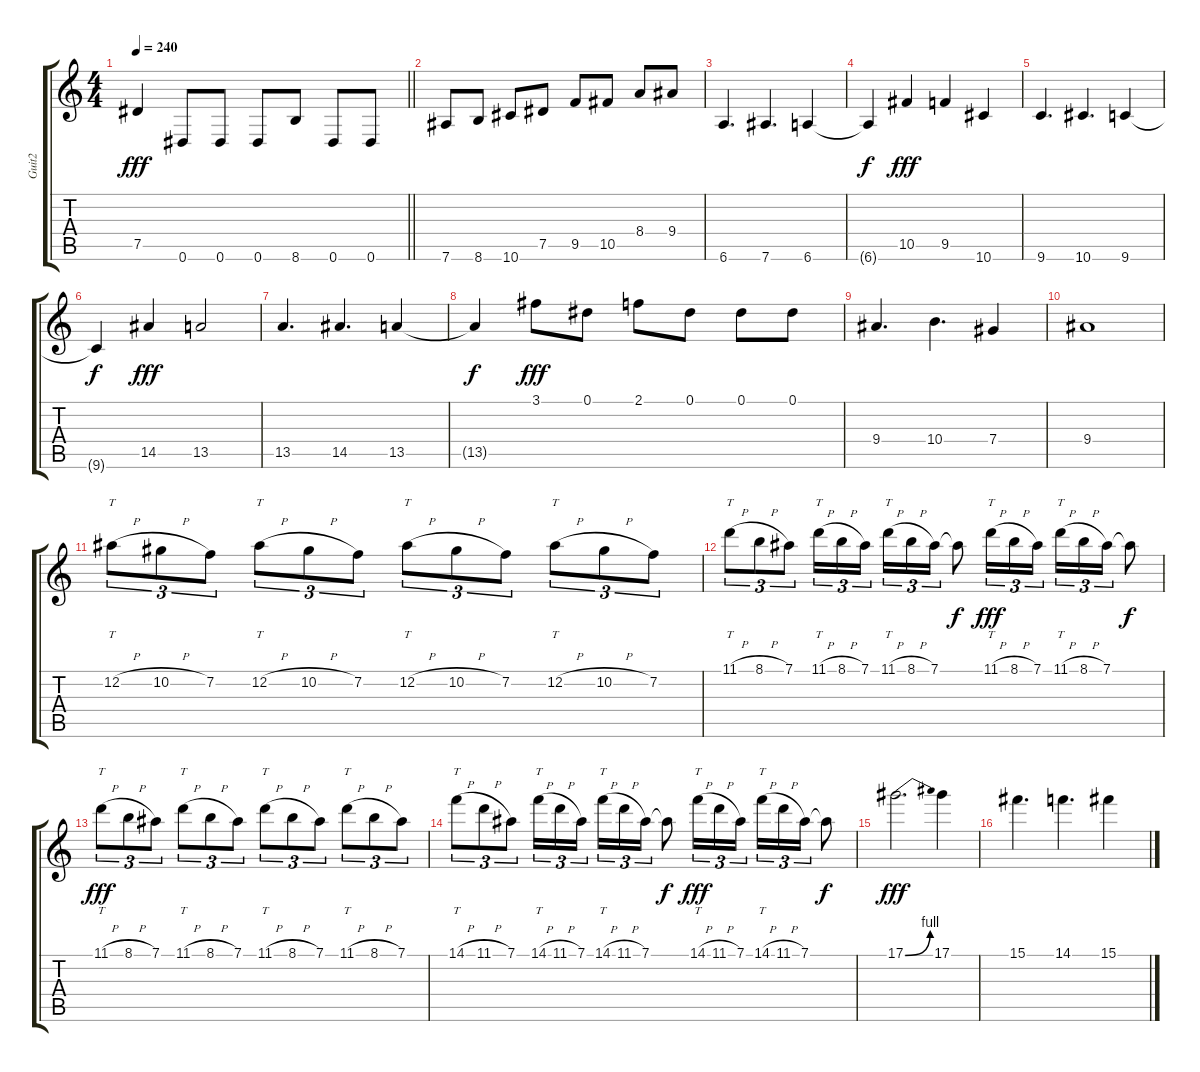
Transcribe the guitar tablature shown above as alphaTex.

\track ("Guit2" "Guit2") {instrument distortionguitar}
\staff {score tabs}
\tuning (Eb4 Bb3 Gb3 Db3 Ab2 Eb2) {hide}
\ts (4 4)
\tempo 240
\clef g2
\barLineRight lightlight
\ks c
7.5.4{dy fff} 0.6.8 0.6.8 0.6.8 8.6.8 0.6.8 0.6.8 |
7.6.8 8.6.8 10.6.8 7.5.8 9.5.8 10.5.8 8.4.8 9.4.8 |
6.6.4{d} 7.6.4{d} 6.6.4 |
6.6{t}.4{dy f} 10.5.4{dy fff} 9.5.4 10.6.4 |
9.6.4{d} 10.6.4{d} 9.6.4 |
9.6{t}.4{dy f} 14.5.4{dy fff} 13.5.2 |
13.5.4{d} 14.5.4{d} 13.5.4 |
13.5{t}.4{dy f} 3.1.8{dy fff} 0.1.8 2.1.8 0.1.8 0.1.8 0.1.8 |
9.4.4{d} 10.4.4{d} 7.4.4 |
9.4.1 |
12.2{h}.8{tt tu (3 2)} 10.2{h}.8{tu (3 2)} 7.2.8{tu (3 2)} 12.2{h}.8{tt tu (3 2)} 10.2{h}.8{tu (3 2)} 7.2.8{tu (3 2)} 12.2{h}.8{tt tu (3 2)} 10.2{h}.8{tu (3 2)} 7.2.8{tu (3 2)} 12.2{h}.8{tt tu (3 2)} 10.2{h}.8{tu (3 2)} 7.2.8{tu (3 2)} |
11.1{h}.8{tt tu (3 2)} 8.1{h}.8{tu (3 2)} 7.1.8{tu (3 2)} 11.1{h}.16{tt tu (3 2)} 8.1{h}.16{tu (3 2)} 7.1.16{tu (3 2) beam splitsecondary} 11.1{h}.16{tt tu (3 2)} 8.1{h}.16{tu (3 2)} 7.1.16{tu (3 2)} 7.1{t}.8{dy f} 11.1{h}.16{tt tu (3 2) dy fff} 8.1{h}.16{tu (3 2)} 7.1.16{tu (3 2)} 11.1{h}.16{tt tu (3 2)} 8.1{h}.16{tu (3 2)} 7.1.16{tu (3 2)} 7.1{t}.8{dy f} |
11.1{h}.8{tt tu (3 2) dy fff} 8.1{h}.8{tu (3 2)} 7.1.8{tu (3 2)} 11.1{h}.8{tt tu (3 2)} 8.1{h}.8{tu (3 2)} 7.1.8{tu (3 2)} 11.1{h}.8{tt tu (3 2)} 8.1{h}.8{tu (3 2)} 7.1.8{tu (3 2)} 11.1{h}.8{tt tu (3 2)} 8.1{h}.8{tu (3 2)} 7.1.8{tu (3 2)} |
14.1{h}.8{tt tu (3 2)} 11.1{h}.8{tu (3 2)} 7.1.8{tu (3 2)} 14.1{h}.16{tt tu (3 2)} 11.1{h}.16{tu (3 2)} 7.1.16{tu (3 2) beam splitsecondary} 14.1{h}.16{tt tu (3 2)} 11.1{h}.16{tu (3 2)} 7.1.16{tu (3 2)} 7.1{t}.8{dy f} 14.1{h}.16{tt tu (3 2) dy fff} 11.1{h}.16{tu (3 2)} 7.1.16{tu (3 2)} 14.1{h}.16{tt tu (3 2)} 11.1{h}.16{tu (3 2)} 7.1.16{tu (3 2)} 7.1{t}.8{dy f} |
17.1{be (bend 0 0 60 4)}.2{d dy fff} 17.1.4 |
15.1.4{d} 14.1.4{d} 15.1.4
